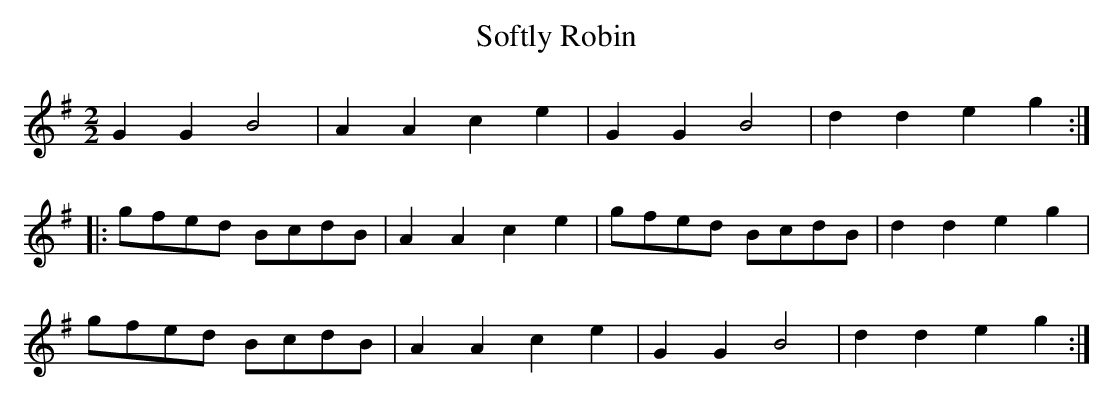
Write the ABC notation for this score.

X:1
T:Softly Robin
M:2/2
L:1/8
K:G
G2G2B4|A2A2c2e2|G2G2B4|d2d2e2g2:|
|:gfed BcdB|A2A2c2e2|gfed BcdB|d2d2e2g2|
gfed BcdB|A2A2c2e2|G2G2B4|d2d2e2g2:|
